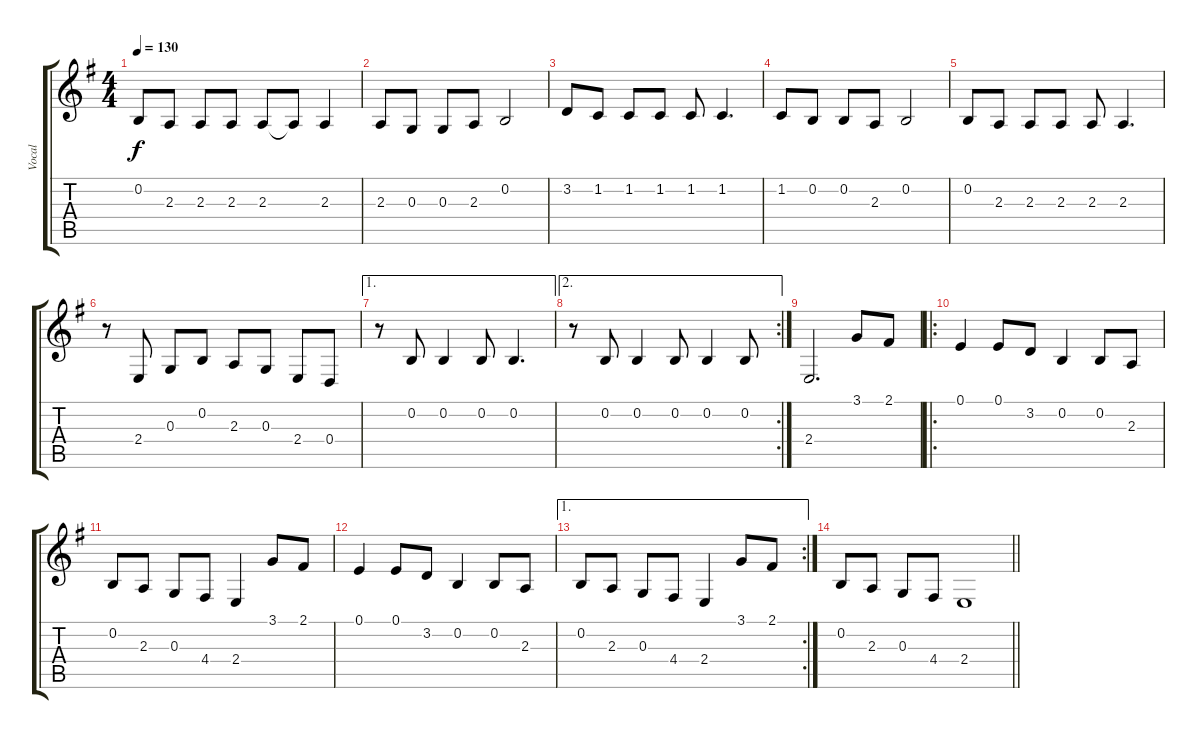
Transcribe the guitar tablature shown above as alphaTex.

\track ("Vocal" "Vocal") {instrument clarinet}
\staff {score tabs}
\tuning (E4 B3 G3 D3 A2 E2) {hide}
\ts (4 4)
\tempo 130
\clef g2
\ks g
0.2.8{dy f} 2.3.8 2.3.8 2.3.8 2.3.8 2.3{t}.8 2.3.4 |
2.3.8 0.3.8 0.3.8 2.3.8 0.2.2 |
3.2.8 1.2.8 1.2.8 1.2.8 1.2.8 1.2.4{d} |
1.2.8 0.2.8 0.2.8 2.3.8 0.2.2 |
0.2.8 2.3.8 2.3.8 2.3.8 2.3.8 2.3.4{d} |
r.8 2.4.8 0.3.8 0.2.8 2.3.8 0.3.8 2.4.8 0.4.8 |
\ae 1
r.8 0.2.8 0.2.4 0.2.8 0.2.4{d} |
\ae 2
\rc 2
r.8 0.2.8 0.2.4 0.2.8 0.2.4 0.2.8 |
2.4.2{d} 3.1.8 2.1.8 |
\ro
0.1.4 0.1.8 3.2.8 0.2.4 0.2.8 2.3.8 |
0.2.8 2.3.8 0.3.8 4.4.8 2.4.4 3.1.8 2.1.8 |
0.1.4 0.1.8 3.2.8 0.2.4 0.2.8 2.3.8 |
\ae 1
\rc 2
0.2.8 2.3.8 0.3.8 4.4.8 2.4.4 3.1.8 2.1.8 |
\barLineRight lightlight
0.2.8 2.3.8 0.3.8 4.4.8 2.4.1
